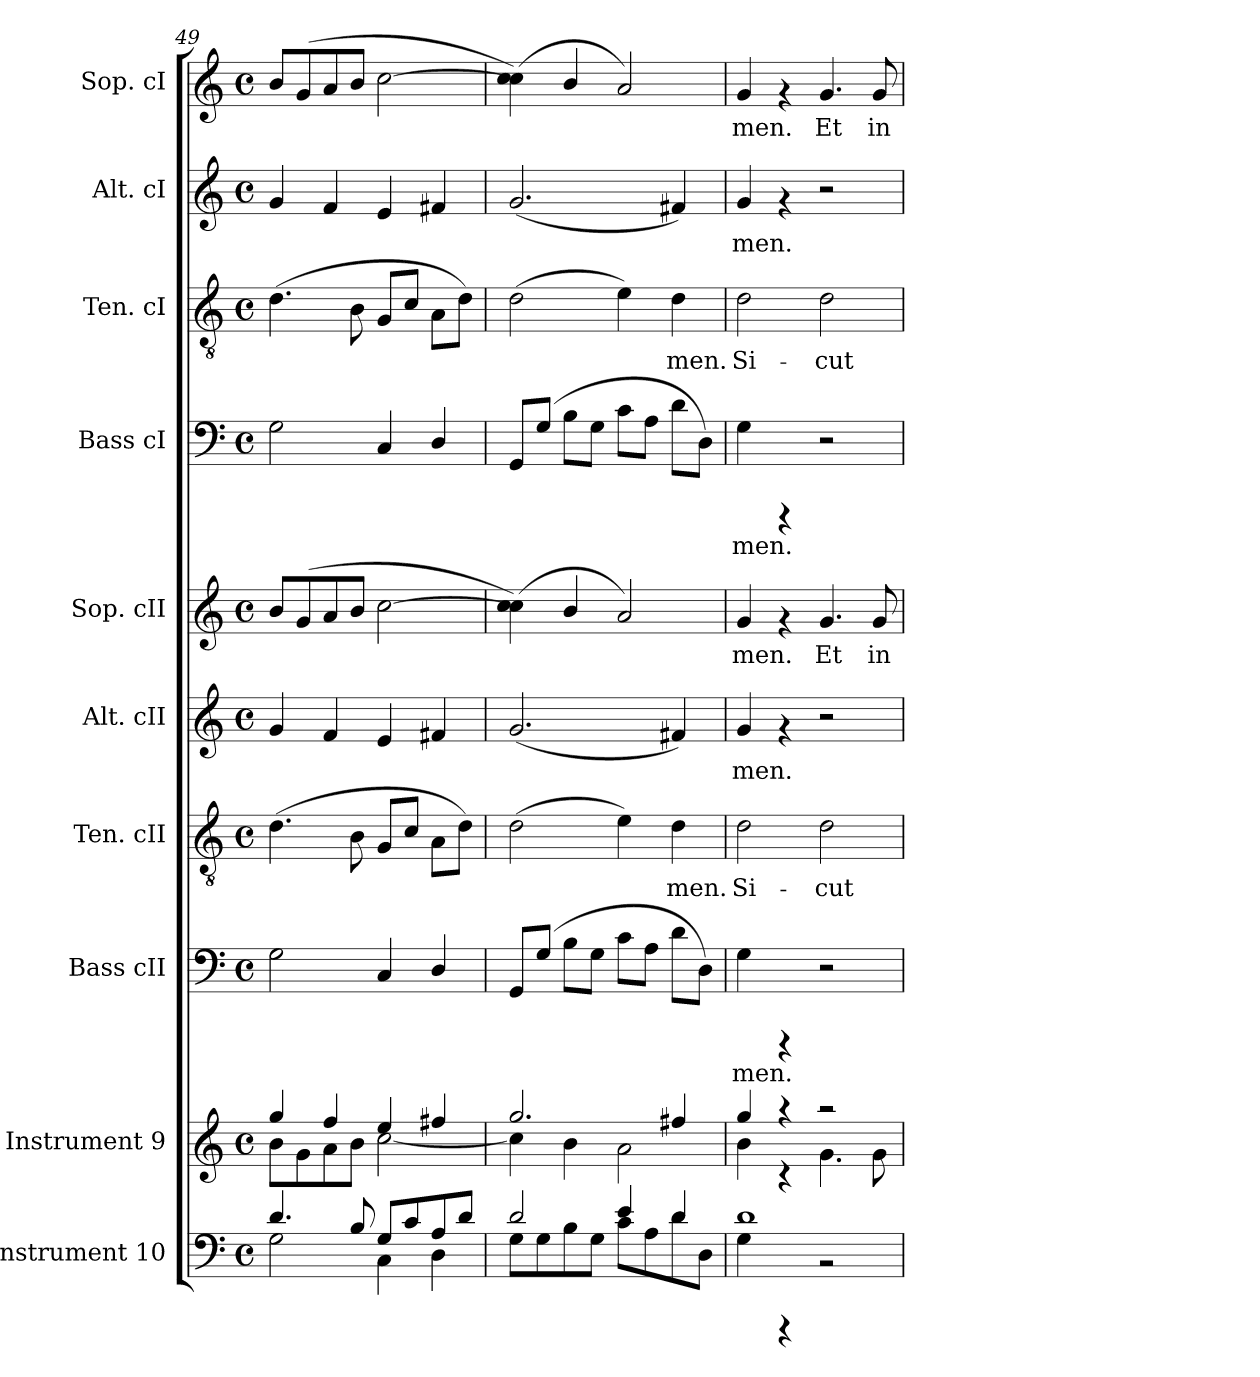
**kern	**kern	**kern	**text	**kern	**text	**kern	**text	**kern	**text	**kern	**text	**kern	**text	**kern	**text	**kern	**text
*part10	*part9	*part8	*part8	*part7	*part7	*part6	*part6	*part5	*part5	*part4	*part4	*part3	*part3	*part2	*part2	*part1	*part1
*staff10	*staff9	*staff8	*staff8	*staff7	*staff7	*staff6	*staff6	*staff5	*staff5	*staff4	*staff4	*staff3	*staff3	*staff2	*staff2	*staff1	*staff1
*I"Instrument 10	*I"Instrument 9	*I"Bass cII	*	*I"Ten. cII	*	*I"Alt. cII	*	*I"Sop. cII	*	*I"Bass cI	*	*I"Ten. cI	*	*I"Alt. cI	*	*I"Sop. cI	*
*	*	*I'Bass cII	*	*I'Ten. cII	*	*I'Alt. cII	*	*I'Sop. cII	*	*I'Bass cI	*	*I'Ten. cI	*	*I'Alt. cI	*	*I'Sop. cI	*
*clefF4	*clefG2	*clefF4	*	*clefGv2	*	*clefG2	*	*clefG2	*	*clefF4	*	*clefGv2	*	*clefG2	*	*clefG2	*
*k[]	*k[]	*k[]	*	*k[]	*	*k[]	*	*k[]	*	*k[]	*	*k[]	*	*k[]	*	*k[]	*
*C:	*C:	*C:	*	*C:	*	*C:	*	*C:	*	*C:	*	*C:	*	*C:	*	*C:	*
*M4/4	*M4/4	*M4/4	*	*M4/4	*	*M4/4	*	*M4/4	*	*M4/4	*	*M4/4	*	*M4/4	*	*M4/4	*
*met(c)	*met(c)	*met(c)	*	*met(c)	*	*met(c)	*	*met(c)	*	*met(c)	*	*met(c)	*	*met(c)	*	*met(c)	*
=49	=49	=49	=49	=49	=49	=49	=49	=49	=49	=49	=49	=49	=49	=49	=49	=49	=49
*^	*^	*	*	*	*	*	*	*	*	*	*	*	*	*	*	*	*
!	!	!	!	!	!LO:LY:b:cj	!	!LO:LY:b:cj	!	!LO:LY:b:cj	!	!LO:LY:b:cj	!	!LO:LY:b:cj	!	!LO:LY:b:cj	!	!LO:LY:b:cj	!	!LO:LY:b:cj
4.d/	2G\	4gg/	8b\L	2G\	--	(>4.d\	--	4g/	--	8b/L	--	2G\	--	(>4.d\	--	4g/	--	8b/L	--
!	!	!	!	!	!	!	!	!	!	!	!LO:LY:b:cj	!	!	!	!	!	!	!	!LO:LY:b:cj
.	.	.	8g\	.	.	.	.	.	.	(>8g/	--	.	.	.	.	.	.	(>8g/	--
!	!	!	!	!	!	!	!	!	!LO:LY:b:cj	!	!LO:LY:b:cj	!	!	!	!	!	!LO:LY:b:cj	!	!LO:LY:b:cj
.	.	4ff/	8a\	.	.	.	.	4f/	--	8a/	--	.	.	.	.	4f/	--	8a/	--
!	!	!	!	!	!	!	!LO:LY:b:cj	!	!	!	!LO:LY:b:cj	!	!	!	!LO:LY:b:cj	!	!	!	!LO:LY:b:cj
8B/	.	.	8b\J	.	.	8B\	--	.	.	8b/J	--	.	.	8B\	--	.	.	8b/J	--
!	!	!	!	!	!LO:LY:b:cj	!	!LO:LY:b:cj	!	!LO:LY:b:cj	!	!LO:LY:b:cj	!	!LO:LY:b:cj	!	!LO:LY:b:cj	!	!LO:LY:b:cj	!	!LO:LY:b:cj
8G/L	4C\	4ee/	[<2cc\	4C/	--	8G/L	--	4e/	--	[>2cc\	--	4C/	--	8G/L	--	4e/	--	[>2cc\	--
!	!	!	!	!	!	!	!LO:LY:b:cj	!	!	!	!	!	!	!	!LO:LY:b:cj	!	!	!	!
8c/	.	.	.	.	.	8c/J	--	.	.	.	.	.	.	8c/J	--	.	.	.	.
!	!	!	!	!	!LO:LY:b:cj	!	!LO:LY:b:cj	!	!LO:LY:b:cj	!	!	!	!LO:LY:b:cj	!	!LO:LY:b:cj	!	!LO:LY:b:cj	!	!
8A/	4D\	4ff#X/	.	4D/	--	8A\L	--	4f#X/	--	.	.	4D/	--	8A\L	--	4f#X/	--	.	.
!	!	!	!	!	!	!	!LO:LY:b:cj	!	!	!	!	!	!	!	!LO:LY:b:cj	!	!	!	!
8d/J	.	.	.	.	.	8d\J)	--	.	.	.	.	.	.	8d\J)	--	.	.	.	.
!!LO:PB:g=z
=50	=50	=50	=50	=50	=50	=50	=50	=50	=50	=50	=50	=50	=50	=50	=50	=50	=50	=50	=50
!	!	!	!	!	!LO:LY:b:cj	!	!LO:LY:b:cj	!	!LO:LY:b:cj	!	!LO:LY:b:cj	!	!LO:LY:b:cj	!	!LO:LY:b:cj	!	!LO:LY:b:cj	!	!LO:LY:b:cj
2d/	8G\L	2.gg/	4cc\]	8GG/L	--	(>2d\	--	(<2.g/	--	(>4cc\ 4cc\])	--	8GG/L	--	(>2d\	--	(<2.g/	--	(>4cc\ 4cc\])	--
!	!	!	!	!	!LO:LY:b:cj	!	!	!	!	!	!	!	!LO:LY:b:cj	!	!	!	!	!	!
.	8G\	.	.	(>8G/J	--	.	.	.	.	.	.	(>8G/J	--	.	.	.	.	.	.
!	!	!	!	!	!LO:LY:b:cj	!	!	!	!	!	!LO:LY:b:cj	!	!LO:LY:b:cj	!	!	!	!	!	!LO:LY:b:cj
.	8B\	.	4b\	8B\L	--	.	.	.	.	4b/	--	8B\L	--	.	.	.	.	4b/	--
!	!	!	!	!	!LO:LY:b:cj	!	!	!	!	!	!	!	!LO:LY:b:cj	!	!	!	!	!	!
.	8G\J	.	.	8G\J	--	.	.	.	.	.	.	8G\J	--	.	.	.	.	.	.
!	!	!	!	!	!LO:LY:b:cj	!	!LO:LY:b:cj	!	!	!	!LO:LY:b:cj	!	!LO:LY:b:cj	!	!LO:LY:b:cj	!	!	!	!LO:LY:b:cj
4e/	8c\L	.	2a\	8c\L	--	4e\)	--	.	.	2a/)	--	8c\L	--	4e\)	--	.	.	2a/)	--
!	!	!	!	!	!LO:LY:b:cj	!	!	!	!	!	!	!	!LO:LY:b:cj	!	!	!	!	!	!
.	8A\	.	.	8A\J	--	.	.	.	.	.	.	8A\J	--	.	.	.	.	.	.
!	!	!	!	!	!LO:LY:b:cj	!	!LO:LY:b:cj	!	!LO:LY:b:cj	!	!	!	!LO:LY:b:cj	!	!LO:LY:b:cj	!	!LO:LY:b:cj	!	!
4d/	8d\	4ff#X/	.	8d\L	--	4d\	-men.	4f#X/)	--	.	.	8d\L	--	4d\	-men.	4f#X/)	--	.	.
!	!	!	!	!	!LO:LY:b:cj	!	!	!	!	!	!	!	!LO:LY:b:cj	!	!	!	!	!	!
.	8D\J	.	.	8D\J)	--	.	.	.	.	.	.	8D\J)	--	.	.	.	.	.	.
=51	=51	=51	=51	=51	=51	=51	=51	=51	=51	=51	=51	=51	=51	=51	=51	=51	=51	=51	=51
!	!	!	!	!	!LO:LY:b:cj	!	!LO:LY:b:cj	!	!LO:LY:b:cj	!	!LO:LY:b:cj	!	!LO:LY:b:cj	!	!LO:LY:b:cj	!	!LO:LY:b:cj	!	!LO:LY:b:cj
1d	4G\	4gg/	4b\	4G\	-men.	2d\	Si-	4g/	-men.	4g/	-men.	4G\	-men.	2d\	Si-	4g/	-men.	4g/	-men.
.	4rCCC	4r	4rc	4rCCC	.	.	.	4rf	.	4rf	.	4rCCC	.	.	.	4rf	.	4rf	.
!	!	!	!	!	!	!	!LO:LY:b:cj	!	!	!	!LO:LY:b:cj	!	!	!	!LO:LY:b:cj	!	!	!	!LO:LY:b:cj
.	2r	2r	4.g\	2r	.	2d\	-cut	2r	.	4.g/	Et	2r	.	2d\	-cut-	2r	.	4.g/	Et
!	!	!	!	!	!	!	!	!	!	!	!LO:LY:b:cj	!	!	!	!	!	!	!	!LO:LY:b:cj
.	.	.	8g\	.	.	.	.	.	.	8g/	in	.	.	.	.	.	.	8g/	in
*v	*v	*	*	*	*	*	*	*	*	*	*	*	*	*	*	*	*	*	*
*	*v	*v	*	*	*	*	*	*	*	*	*	*	*	*	*	*	*	*
=	=	=	=	=	=	=	=	=	=	=	=	=	=	=	=	=	=
*-	*-	*-	*-	*-	*-	*-	*-	*-	*-	*-	*-	*-	*-	*-	*-	*-	*-
